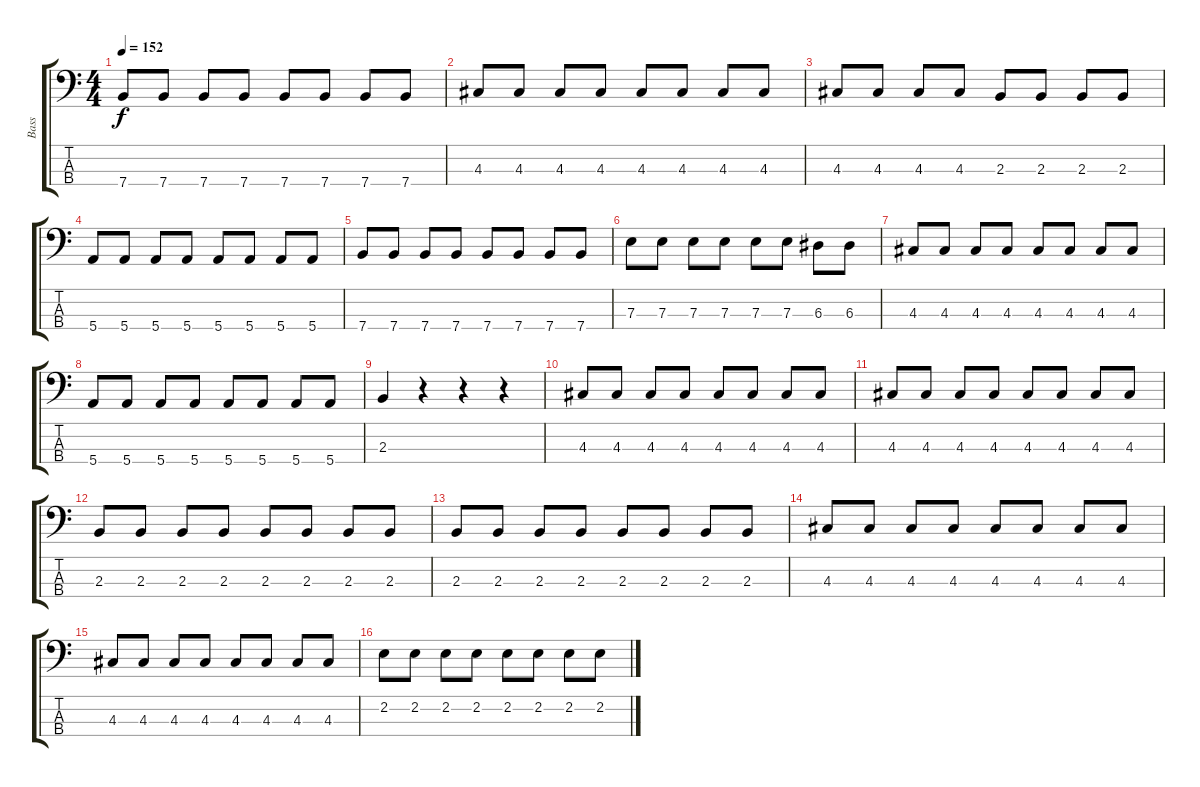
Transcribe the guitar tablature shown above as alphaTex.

\track ("Bass" "Bass") {instrument electricbassfinger}
\staff {score tabs}
\tuning (G2 D2 A1 E1) {hide}
\ts (4 4)
\tempo 152
\clef f4
\ks c
7.4.8{dy f} 7.4.8 7.4.8 7.4.8 7.4.8 7.4.8 7.4.8 7.4.8 |
4.3.8 4.3.8 4.3.8 4.3.8 4.3.8 4.3.8 4.3.8 4.3.8 |
4.3.8 4.3.8 4.3.8 4.3.8 2.3.8 2.3.8 2.3.8 2.3.8 |
5.4.8 5.4.8 5.4.8 5.4.8 5.4.8 5.4.8 5.4.8 5.4.8 |
7.4.8 7.4.8 7.4.8 7.4.8 7.4.8 7.4.8 7.4.8 7.4.8 |
7.3.8 7.3.8 7.3.8 7.3.8 7.3.8 7.3.8 6.3.8 6.3.8 |
4.3.8 4.3.8 4.3.8 4.3.8 4.3.8 4.3.8 4.3.8 4.3.8 |
5.4.8 5.4.8 5.4.8 5.4.8 5.4.8 5.4.8 5.4.8 5.4.8 |
2.3.4 r.4 r.4 r.4 |
4.3.8 4.3.8 4.3.8 4.3.8 4.3.8 4.3.8 4.3.8 4.3.8 |
4.3.8 4.3.8 4.3.8 4.3.8 4.3.8 4.3.8 4.3.8 4.3.8 |
2.3.8 2.3.8 2.3.8 2.3.8 2.3.8 2.3.8 2.3.8 2.3.8 |
2.3.8 2.3.8 2.3.8 2.3.8 2.3.8 2.3.8 2.3.8 2.3.8 |
4.3.8 4.3.8 4.3.8 4.3.8 4.3.8 4.3.8 4.3.8 4.3.8 |
4.3.8 4.3.8 4.3.8 4.3.8 4.3.8 4.3.8 4.3.8 4.3.8 |
2.2.8 2.2.8 2.2.8 2.2.8 2.2.8 2.2.8 2.2.8 2.2.8
